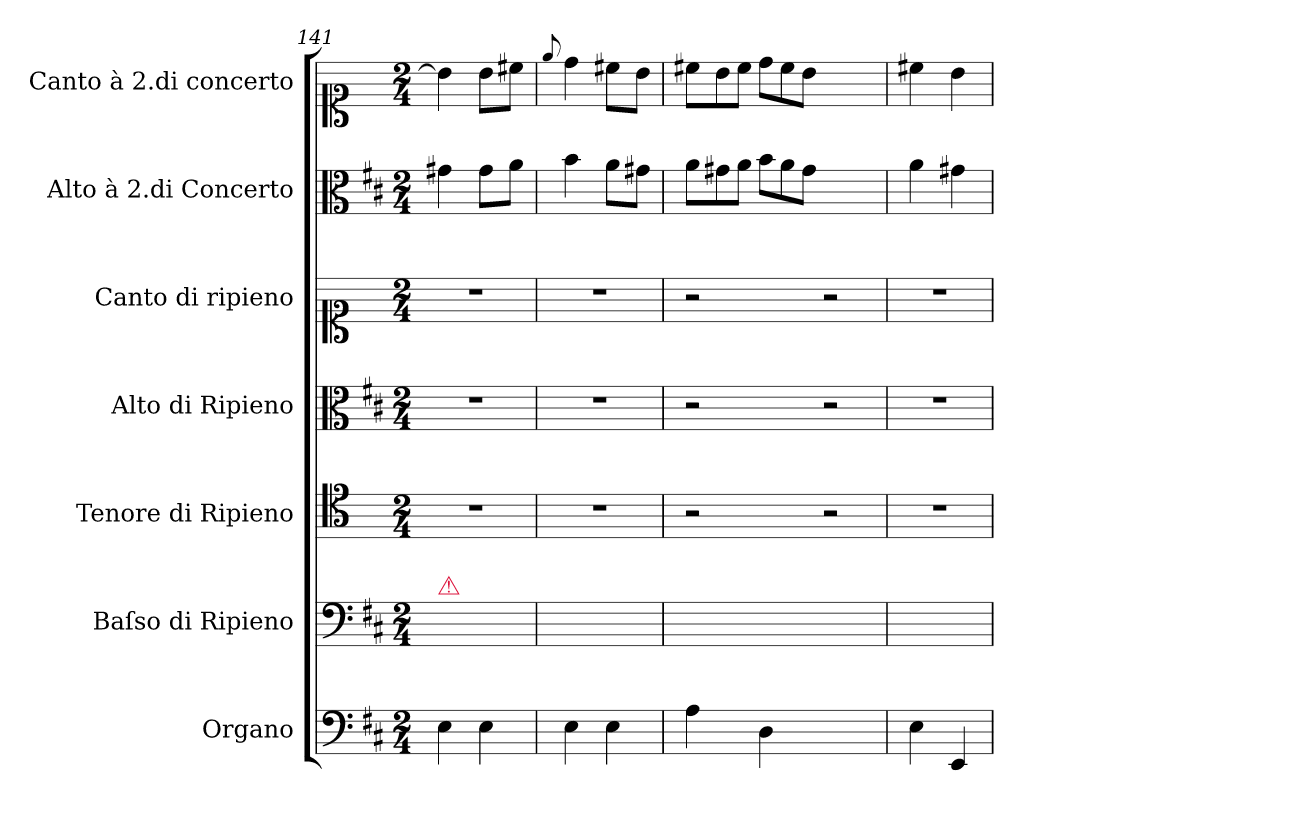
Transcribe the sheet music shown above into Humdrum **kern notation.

**kern	**kern	**kern	**kern	**kern	**kern	**kern
*part7	*part6	*part5	*part4	*part3	*part2	*part1
*staff7	*staff6	*staff5	*staff4	*staff3	*staff2	*staff1
*I"Organo	*I"Baſso di Ripieno	*I"Tenore di Ripieno	*I"Alto di Ripieno	*I"Canto di ripieno	*I"Alto à 2.di Concerto	*I"Canto à 2.di concerto
*I'org	*I'B rip	*I'T rip	*I'A rip	*	*I'A conc	*
*clefF4	*clefF4	*clefC4	*clefC3	*clefC1	*clefC3	*clefC1
*k[f#c#]	*k[f#c#]	*k[]	*k[f#c#]	*k[]	*k[f#c#]	*k[]
*M2/4	*M2/4	*M2/4	*M2/4	*M2/4	*M2/4	*M2/4
=141	=141	=141	=141	=141	=141	=141
!	!LO:TX:a:color=crimson:t=⚠	!	!	!	!	!
4E\	2ryy	2r	2r	2r	4g#X\	4b\]
4E\	.	.	.	.	8g#\L	8b\L
.	.	.	.	.	8a\J	8cc#\J
=142	=142	=142	=142	=142	=142	=142
.	.	.	.	.	.	8qqee/
4E\	2ryy	2r	2r	2r	4b\	4dd\
4E\	.	.	.	.	8a\L	8cc#\L
.	.	.	.	.	8g#X\J	8b\J
=143	=143	=143	=143	=143	=143	=143
*	*	*	*	*	*Xtuplet	*Xtuplet
4A\	2ryy	2r	2r	2r	12a\L	12cc#\L
.	.	.	.	.	12g#X\	12b\
.	.	.	.	.	12a\J	12cc#\J
4D\	.	.	.	.	12b\L	12dd\L
.	.	.	.	.	12a\	12cc#\
.	.	.	.	.	12g#\J	12b\J
2ryy	2ryy	2r	2r	2r	2ryy	2ryy
=144	=144	=144	=144	=144	=144	=144
4E\	2ryy	2r	2r	2r	4a\	4cc#\
4EE/	.	.	.	.	4g#X\	4b\
=	=	=	=	=	=	=
*-	*-	*-	*-	*-	*-	*-
